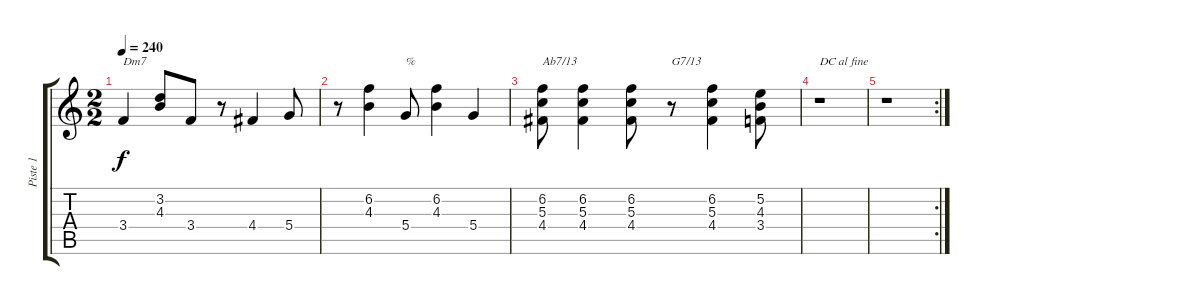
\track ("Piste 1" "Piste 1") {instrument acousticguitarsteel}
\staff {score tabs}
\tuning (E4 B3 G3 D3 A2 E2) {hide}
\ts (2 2)
\tempo 240
\clef g2
\ks c
3.4.4{txt "Dm7" dy f} (3.2 4.3).8 3.4.8 r.8 4.4.4 5.4.8 |
r.8 (6.2 4.3).4 5.4.8{txt "%"} (6.2 4.3).4 5.4.4 |
(6.2 5.3 4.4).8{txt "Ab7/13"} (6.2 5.3 4.4).4 (6.2 5.3 4.4).8 r.8{txt "G7/13"} (6.2 5.3 4.4).4 (5.2 4.3 3.4).8 |
r.1{txt "DC al fine"} |
\rc 2
r.1
